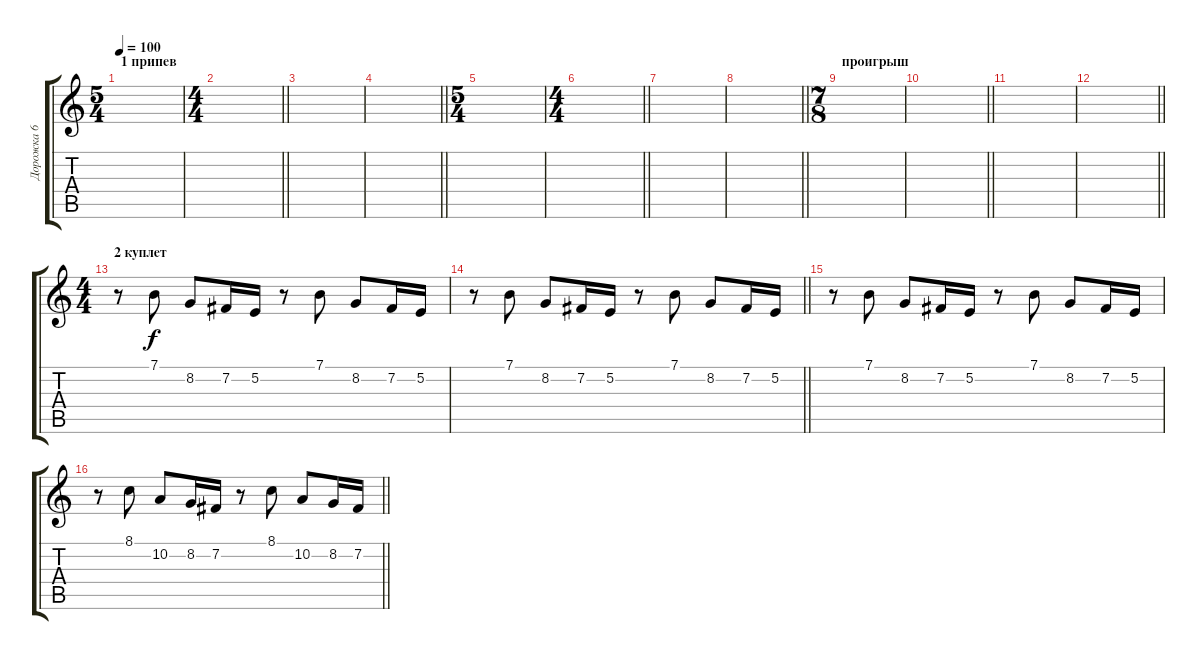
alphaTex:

\track ("Дорожка 6" "Дорожка 6") {instrument electricpiano1}
\staff {score tabs}
\tuning (E4 B3 G3 D3 A2 E2) {hide}
\ts (5 4)
\section ("" "1 припев ")
\tempo 100
\clef g2
\ks c
|
\ts (4 4)
\barLineRight lightlight
|
|
\barLineRight lightlight
|
\ts (5 4)
|
\ts (4 4)
\barLineRight lightlight
|
|
\barLineRight lightlight
|
\ts (7 8)
\section ("" "проигрыш")
|
\barLineRight lightlight
|
|
\barLineRight lightlight
|
\ts (4 4)
\section ("" "2 куплет ")
r.8 7.1.8 8.2.8 7.2.16 5.2.16 r.8 7.1.8 8.2.8 7.2.16 5.2.16 |
\barLineRight lightlight
r.8 7.1.8 8.2.8 7.2.16 5.2.16 r.8 7.1.8 8.2.8 7.2.16 5.2.16 |
r.8 7.1.8 8.2.8 7.2.16 5.2.16 r.8 7.1.8 8.2.8 7.2.16 5.2.16 |
\barLineRight lightlight
r.8 8.1.8 10.2.8 8.2.16 7.2.16 r.8 8.1.8 10.2.8 8.2.16 7.2.16
